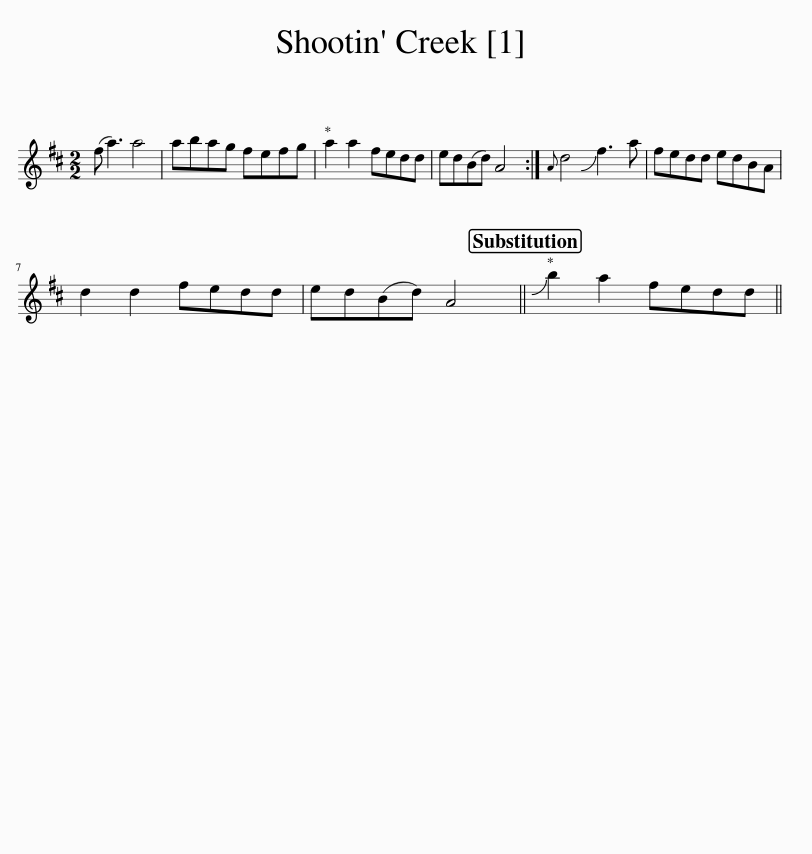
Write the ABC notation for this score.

X:1
L:1/8
M:2/2
I:linebreak $
K:D
V:1 treble
V:1
 (f a3) a4 | abag fefg | a2 a2 fedd | ed(Bd) A4 :|{A} d4 !slide!f3 a | %5
 fedd edBA |$ d2 d2 fedd | ed(Bd) A4 || !slide!b2 a2 fedd || %9
